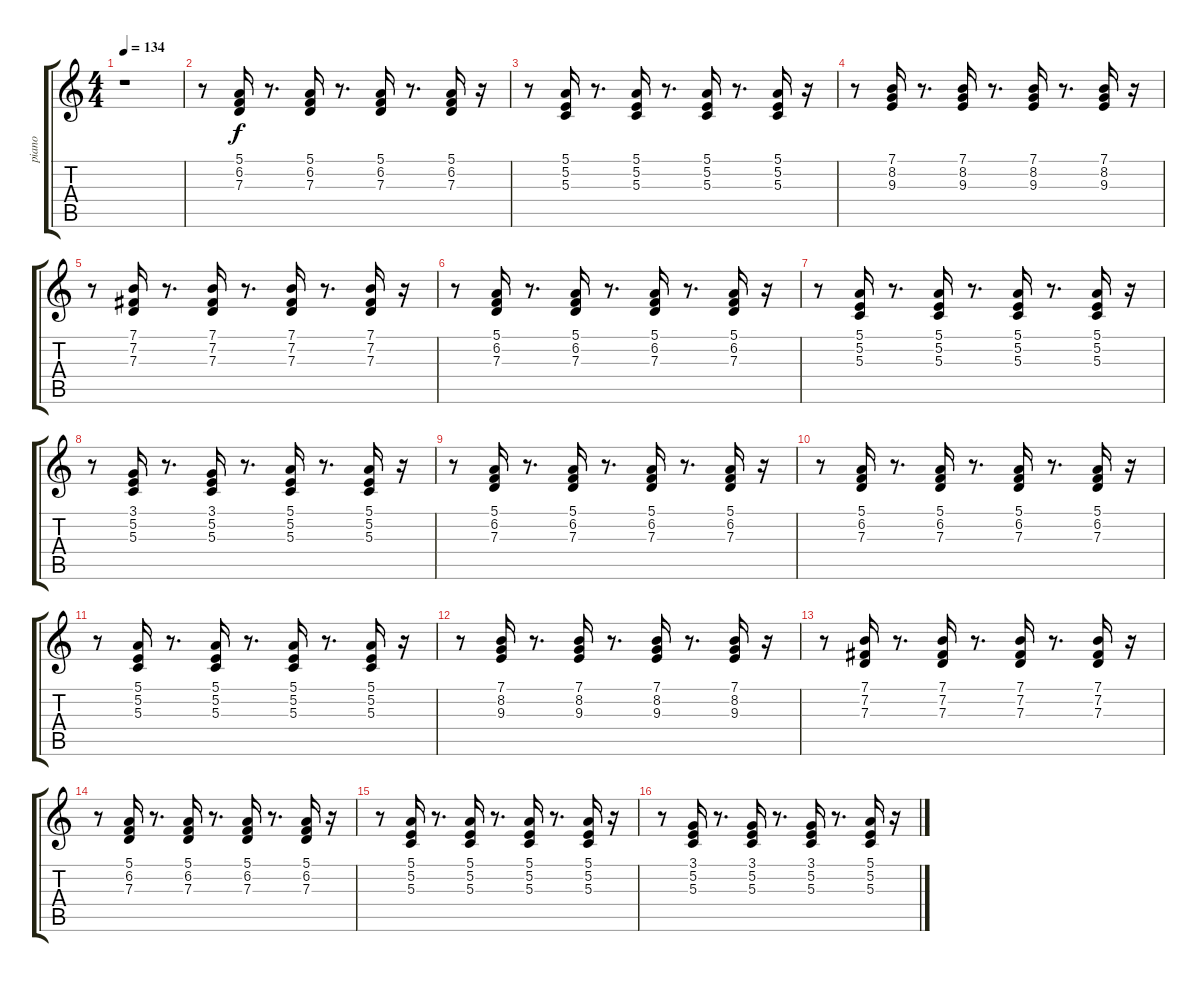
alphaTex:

\track ("piano" "piano") {instrument electricgrandpiano}
\staff {score tabs}
\tuning (E4 B3 G3 D3 A2 E2) {hide}
\ts (4 4)
\tempo 134
\clef g2
\ks c
r.1{dy f instrument electricgrandpiano} |
r.8 (5.1 6.2 7.3).16 r.8{d} (5.1 6.2 7.3).16 r.8{d} (5.1 6.2 7.3).16 r.8{d} (5.1 6.2 7.3).16 r.16 |
r.8 (5.1 5.2 5.3).16 r.8{d} (5.1 5.2 5.3).16 r.8{d} (5.1 5.2 5.3).16 r.8{d} (5.1 5.2 5.3).16 r.16 |
r.8 (7.1 8.2 9.3).16 r.8{d} (7.1 8.2 9.3).16 r.8{d} (7.1 8.2 9.3).16 r.8{d} (7.1 8.2 9.3).16 r.16 |
r.8 (7.1 7.2 7.3).16 r.8{d} (7.1 7.2 7.3).16 r.8{d} (7.1 7.2 7.3).16 r.8{d} (7.1 7.2 7.3).16 r.16 |
r.8 (5.1 6.2 7.3).16 r.8{d} (5.1 6.2 7.3).16 r.8{d} (5.1 6.2 7.3).16 r.8{d} (5.1 6.2 7.3).16 r.16 |
r.8 (5.1 5.2 5.3).16 r.8{d} (5.1 5.2 5.3).16 r.8{d} (5.1 5.2 5.3).16 r.8{d} (5.1 5.2 5.3).16 r.16 |
r.8 (3.1 5.2 5.3).16 r.8{d} (3.1 5.2 5.3).16 r.8{d} (5.1 5.2 5.3).16 r.8{d} (5.1 5.2 5.3).16 r.16 |
r.8 (5.1 6.2 7.3).16 r.8{d} (5.1 6.2 7.3).16 r.8{d} (5.1 6.2 7.3).16 r.8{d} (5.1 6.2 7.3).16 r.16 |
r.8 (5.1 6.2 7.3).16 r.8{d} (5.1 6.2 7.3).16 r.8{d} (5.1 6.2 7.3).16 r.8{d} (5.1 6.2 7.3).16 r.16 |
r.8 (5.1 5.2 5.3).16 r.8{d} (5.1 5.2 5.3).16 r.8{d} (5.1 5.2 5.3).16 r.8{d} (5.1 5.2 5.3).16 r.16 |
r.8 (7.1 8.2 9.3).16 r.8{d} (7.1 8.2 9.3).16 r.8{d} (7.1 8.2 9.3).16 r.8{d} (7.1 8.2 9.3).16 r.16 |
r.8 (7.1 7.2 7.3).16 r.8{d} (7.1 7.2 7.3).16 r.8{d} (7.1 7.2 7.3).16 r.8{d} (7.1 7.2 7.3).16 r.16 |
r.8 (5.1 6.2 7.3).16 r.8{d} (5.1 6.2 7.3).16 r.8{d} (5.1 6.2 7.3).16 r.8{d} (5.1 6.2 7.3).16 r.16 |
r.8 (5.1 5.2 5.3).16 r.8{d} (5.1 5.2 5.3).16 r.8{d} (5.1 5.2 5.3).16 r.8{d} (5.1 5.2 5.3).16 r.16 |
r.8 (3.1 5.2 5.3).16 r.8{d} (3.1 5.2 5.3).16 r.8{d} (3.1 5.2 5.3).16 r.8{d} (5.1 5.2 5.3).16 r.16
